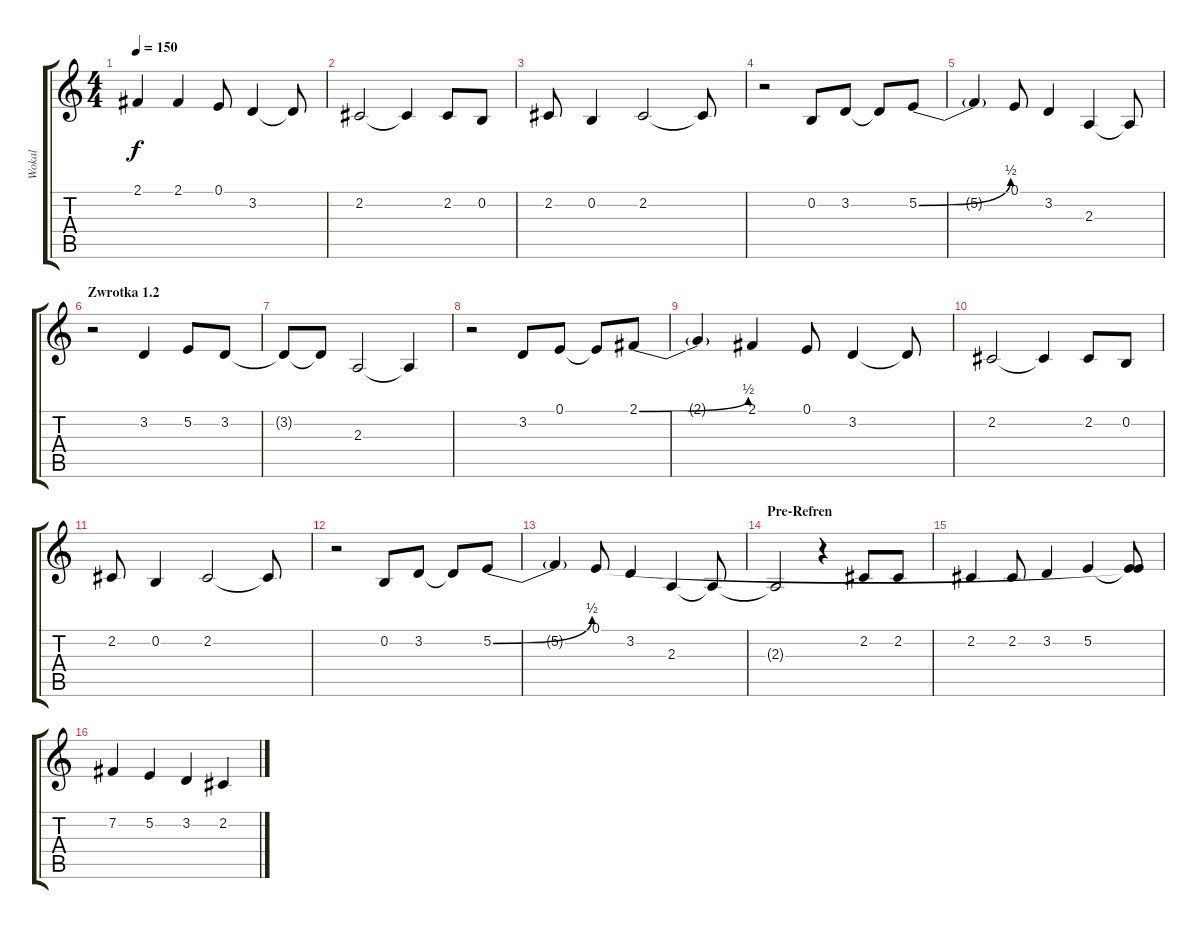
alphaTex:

\track ("Wokal" "Wokal") {instrument voiceoohs}
\staff {score tabs}
\tuning (E4 B3 G3 D3 A2 E2) {hide}
\ts (4 4)
\tempo 150
\clef g2
\ks c
2.1{t}.4{dy f} 2.1.4 0.1.8 3.2.4 3.2{t}.8 |
2.2.2 2.2{t}.4 2.2.8 0.2.8 |
2.2.8 0.2.4 2.2.2 2.2{t}.8 |
r.2 0.2.8 3.2.8 3.2{t}.8 5.2{be (bend 0 0 60 2)}.8 |
5.2{t}.4 0.1.8 3.2.4 2.3.4 2.3{t}.8 |
\section ("" "Zwrotka 1.2")
r.2 3.2.4 5.2.8 3.2.8 |
3.2{t}.8 3.2{t}.8 2.3.2 2.3{t}.4 |
r.2 3.2.8 0.1.8 0.1{t}.8 2.1{be (bend 0 0 60 2)}.8 |
2.1{t}.4 2.1.4 0.1.8 3.2.4 3.2{t}.8 |
2.2.2 2.2{t}.4 2.2.8 0.2.8 |
2.2.8 0.2.4 2.2.2 2.2{t}.8 |
r.2 0.2.8 3.2.8 3.2{t}.8 5.2{be (bend 0 0 60 2)}.8 |
5.2{t}.4 0.1.8 3.2.4 2.3.4 2.3{t}.8 |
\section ("" "Pre-Refren")
2.3{t}.2 r.4 2.2.8 2.2.8 |
2.2.4 2.2.8 3.2.4 5.2.4 (0.1{t} 5.2{t}).8 |
7.2.4 5.2.4 3.2.4 2.2.4
